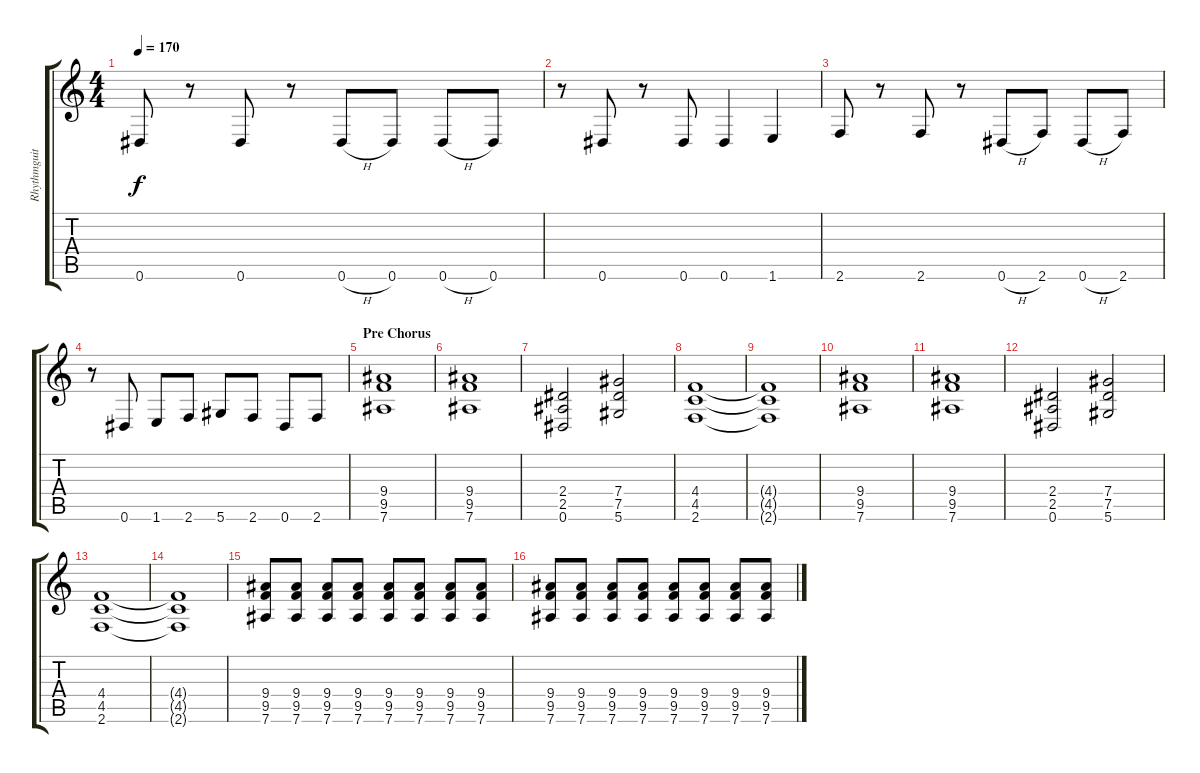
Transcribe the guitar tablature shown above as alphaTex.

\track ("Rhythmguitar" "Rhythmguit") {instrument distortionguitar}
\staff {score tabs}
\tuning (Eb4 Bb3 Gb3 Db3 Ab2 Eb2) {hide}
\ts (4 4)
\tempo 170
\clef g2
\ks c
0.6.8{dy f volume 10} r.8 0.6.8 r.8 0.6{h}.8 0.6.8 0.6{h}.8 0.6.8 |
r.8 0.6.8 r.8 0.6.8 0.6.4 1.6.4 |
2.6.8{volume 10} r.8 2.6.8 r.8 0.6{h}.8 2.6.8 0.6{h}.8 2.6.8 |
r.8 0.6.8 1.6.8 2.6.8 5.6.8 2.6.8 0.6.8 2.6.8 |
\section ("" "Pre Chorus")
(9.4 9.5 7.6).1 |
(9.4 9.5 7.6).1 |
(2.4 2.5 0.6).2 (7.4 7.5 5.6).2 |
(4.4 4.5 2.6).1 |
(4.4{t} 4.5{t} 2.6{t}).1 |
(9.4 9.5 7.6).1 |
(9.4 9.5 7.6).1 |
(2.4 2.5 0.6).2 (7.4 7.5 5.6).2 |
(4.4 4.5 2.6).1 |
(4.4{t} 4.5{t} 2.6{t}).1 |
(9.4 9.5 7.6).8 (9.4 9.5 7.6).8 (9.4 9.5 7.6).8 (9.4 9.5 7.6).8 (9.4 9.5 7.6).8 (9.4 9.5 7.6).8 (9.4 9.5 7.6).8 (9.4 9.5 7.6).8 |
(9.4 9.5 7.6).8 (9.4 9.5 7.6).8 (9.4 9.5 7.6).8 (9.4 9.5 7.6).8 (9.4 9.5 7.6).8 (9.4 9.5 7.6).8 (9.4 9.5 7.6).8 (9.4 9.5 7.6).8
